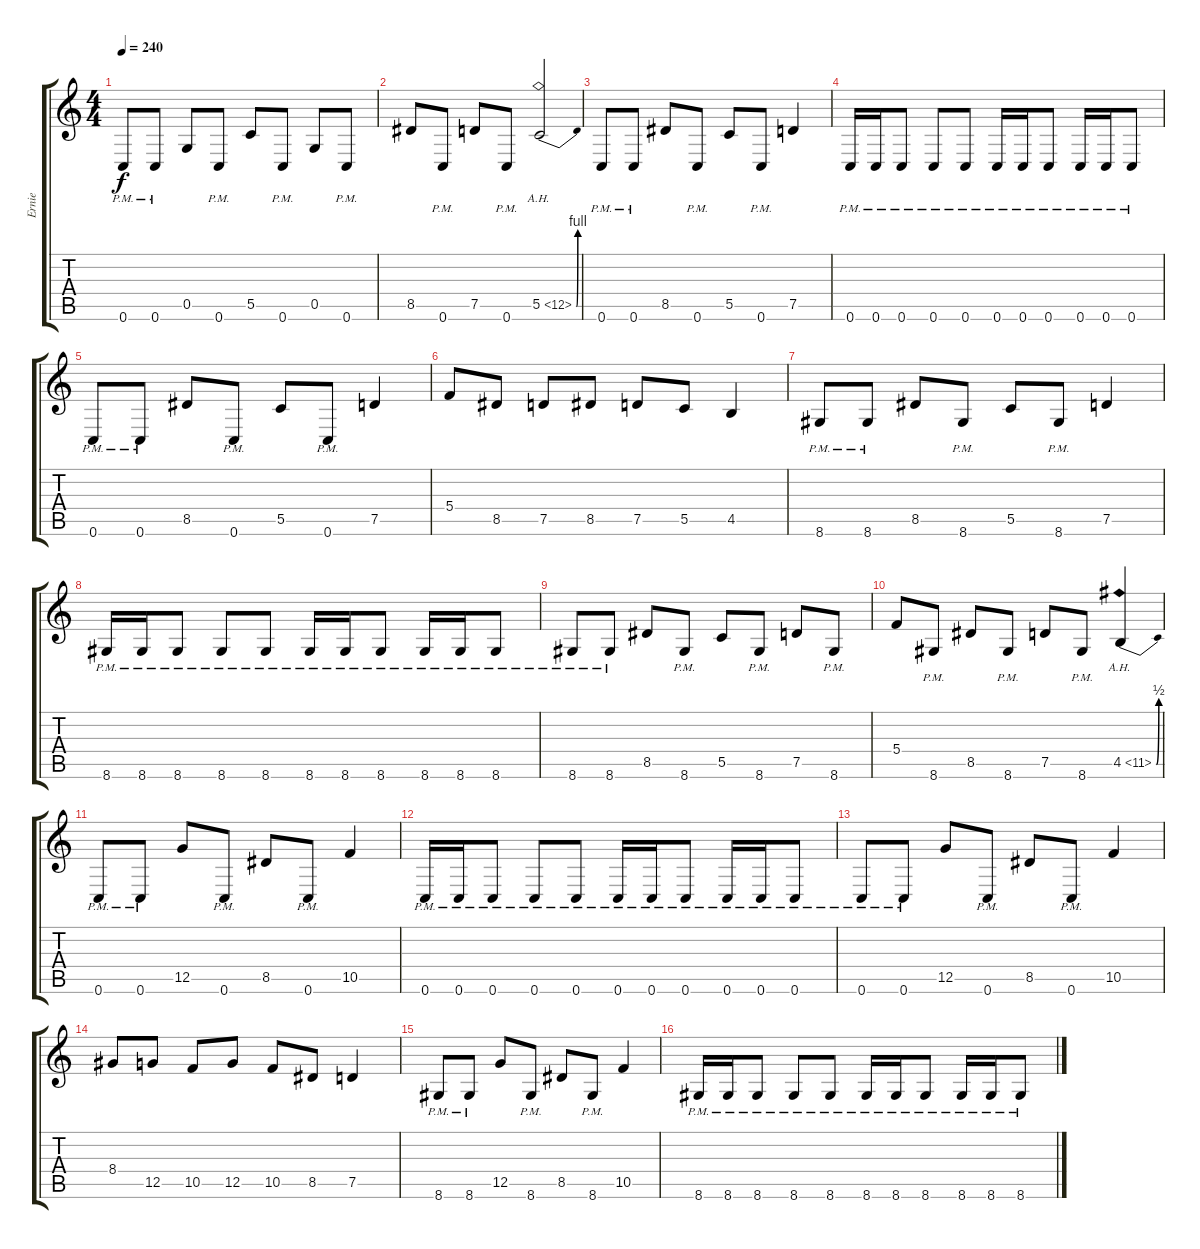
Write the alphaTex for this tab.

\track ("Ernie" "Ernie") {instrument distortionguitar}
\staff {score tabs}
\tuning (D4 A3 F3 C3 G2 C2) {hide}
\ts (4 4)
\tempo 240
\clef g2
\ks c
0.6{pm}.8{dy f} 0.6{pm}.8 0.5.8 0.6{pm}.8 5.5.8 0.6{pm}.8 0.5.8 0.6{pm}.8 |
8.5.8 0.6{pm}.8 7.5.8 0.6{pm}.8 5.5{be (bend 0 0 60 4) ah 7}.2 |
0.6{pm}.8 0.6{pm}.8 8.5.8 0.6{pm}.8 5.5.8 0.6{pm}.8 7.5.4 |
0.6{pm}.16 0.6{pm}.16 0.6{pm}.8 0.6{pm}.8 0.6{pm}.8 0.6{pm}.16 0.6{pm}.16 0.6{pm}.8 0.6{pm}.16 0.6{pm}.16 0.6{pm}.8 |
0.6{pm}.8 0.6{pm}.8 8.5.8 0.6{pm}.8 5.5.8 0.6{pm}.8 7.5.4 |
5.4.8 8.5.8 7.5.8 8.5.8 7.5.8 5.5.8 4.5.4 |
8.6{pm}.8 8.6{pm}.8 8.5.8 8.6{pm}.8 5.5.8 8.6{pm}.8 7.5.4 |
8.6{pm}.16 8.6{pm}.16 8.6{pm}.8 8.6{pm}.8 8.6{pm}.8 8.6{pm}.16 8.6{pm}.16 8.6{pm}.8 8.6{pm}.16 8.6{pm}.16 8.6{pm}.8 |
8.6{pm}.8 8.6{pm}.8 8.5.8 8.6{pm}.8 5.5.8 8.6{pm}.8 7.5.8 8.6{pm}.8 |
5.4.8 8.6{pm}.8 8.5.8 8.6{pm}.8 7.5.8 8.6{pm}.8 4.5{be (bend 0 0 60 2) ah 7}.4 |
0.6{pm}.8 0.6{pm}.8 12.5.8 0.6{pm}.8 8.5.8 0.6{pm}.8 10.5.4 |
0.6{pm}.16 0.6{pm}.16 0.6{pm}.8 0.6{pm}.8 0.6{pm}.8 0.6{pm}.16 0.6{pm}.16 0.6{pm}.8 0.6{pm}.16 0.6{pm}.16 0.6{pm}.8 |
0.6{pm}.8 0.6{pm}.8 12.5.8 0.6{pm}.8 8.5.8 0.6{pm}.8 10.5.4 |
8.4.8 12.5.8 10.5.8 12.5.8 10.5.8 8.5.8 7.5.4 |
8.6{pm}.8 8.6{pm}.8 12.5.8 8.6{pm}.8 8.5.8 8.6{pm}.8 10.5.4 |
8.6{pm}.16 8.6{pm}.16 8.6{pm}.8 8.6{pm}.8 8.6{pm}.8 8.6{pm}.16 8.6{pm}.16 8.6{pm}.8 8.6{pm}.16 8.6{pm}.16 8.6{pm}.8
